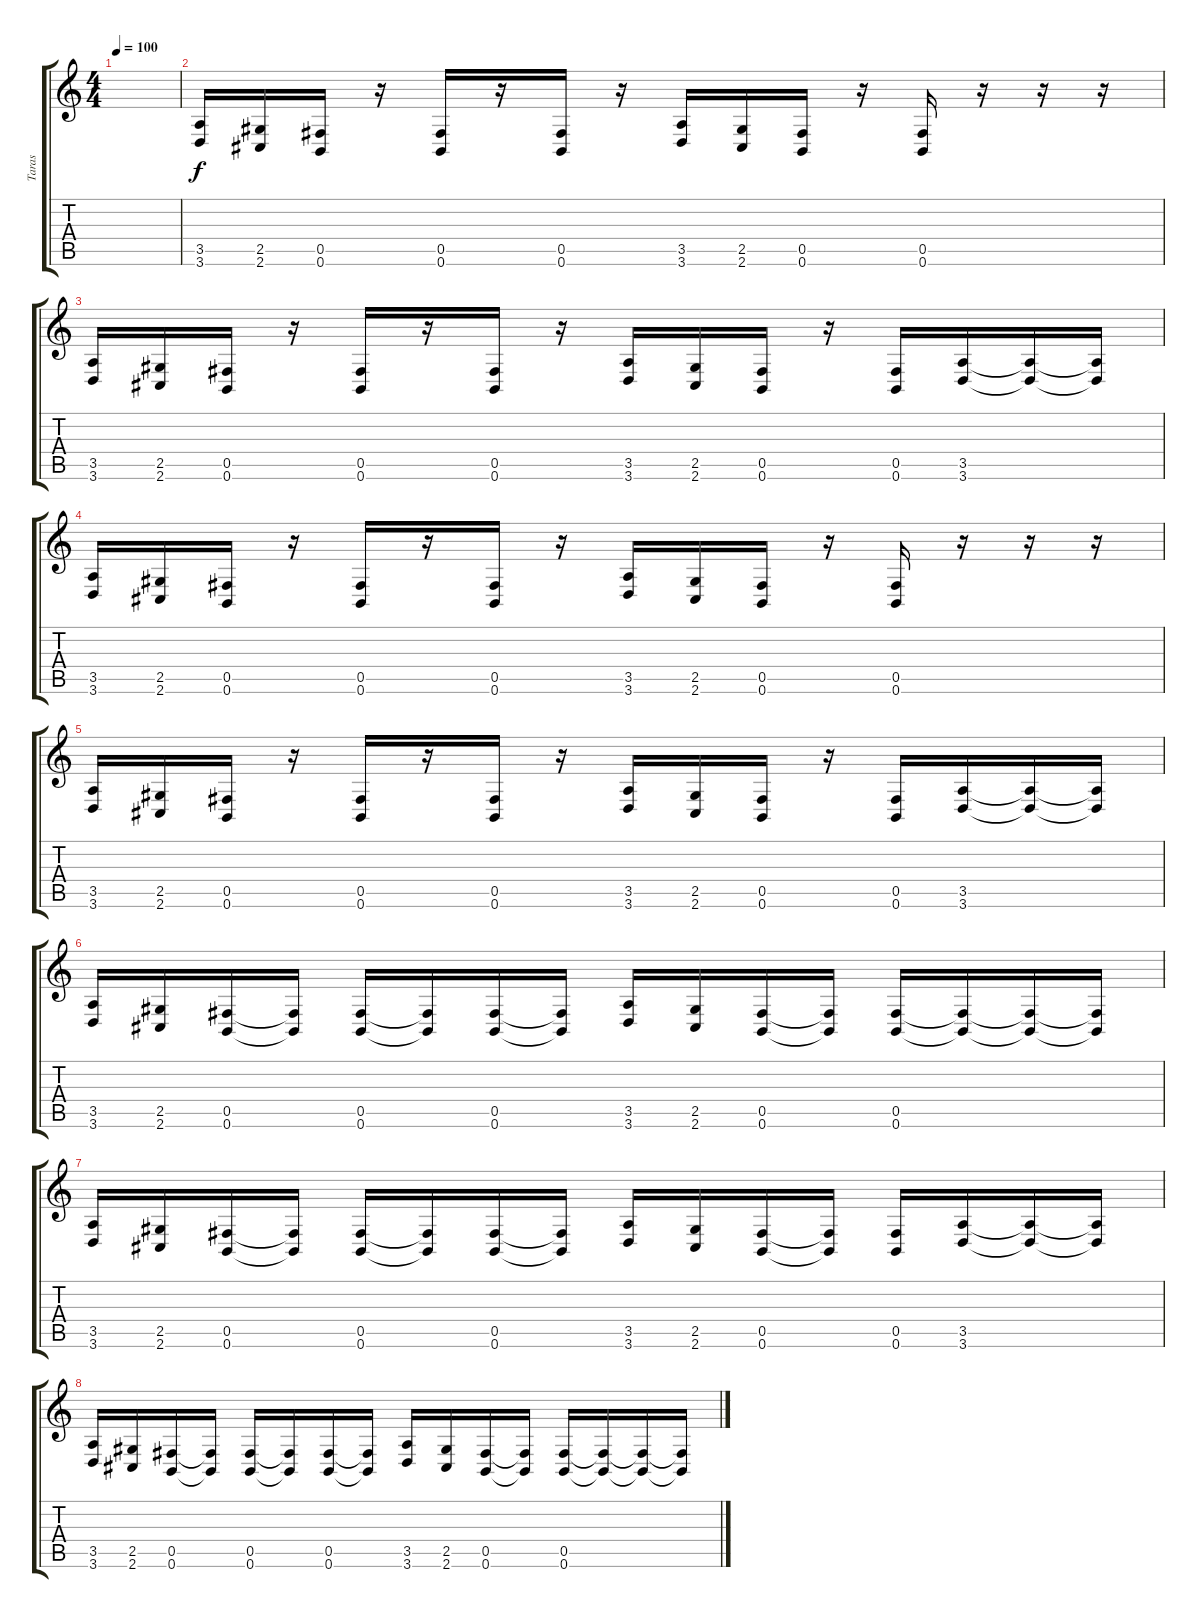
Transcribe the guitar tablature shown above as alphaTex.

\track ("Taras" "Taras") {instrument distortionguitar}
\staff {score tabs}
\tuning (Db4 Ab3 E3 B2 Gb2 B1) {hide}
\ts (4 4)
\tempo 100
\clef g2
\ks c
|
(3.5 3.6).16 (2.5 2.6).16 (0.5 0.6).16 r.16 (0.5 0.6).16 r.16 (0.5 0.6).16 r.16 (3.5 3.6).16 (2.5 2.6).16 (0.5 0.6).16 r.16 (0.5 0.6).16 r.16 r.16 r.16 |
(3.5 3.6).16 (2.5 2.6).16 (0.5 0.6).16 r.16 (0.5 0.6).16 r.16 (0.5 0.6).16 r.16 (3.5 3.6).16 (2.5 2.6).16 (0.5 0.6).16 r.16 (0.5 0.6).16 (3.5 3.6).16 (3.5{t} 3.6{t}).16 (3.5{t} 3.6{t}).16 |
(3.5 3.6).16 (2.5 2.6).16 (0.5 0.6).16 r.16 (0.5 0.6).16 r.16 (0.5 0.6).16 r.16 (3.5 3.6).16 (2.5 2.6).16 (0.5 0.6).16 r.16 (0.5 0.6).16 r.16 r.16 r.16 |
(3.5 3.6).16 (2.5 2.6).16 (0.5 0.6).16 r.16 (0.5 0.6).16 r.16 (0.5 0.6).16 r.16 (3.5 3.6).16 (2.5 2.6).16 (0.5 0.6).16 r.16 (0.5 0.6).16 (3.5 3.6).16 (3.5{t} 3.6{t}).16 (3.5{t} 3.6{t}).16 |
(3.5 3.6).16 (2.5 2.6).16 (0.5 0.6).16 (0.5{t} 0.6{t}).16 (0.5 0.6).16 (0.5{t} 0.6{t}).16 (0.5 0.6).16 (0.5{t} 0.6{t}).16 (3.5 3.6).16 (2.5 2.6).16 (0.5 0.6).16 (0.5{t} 0.6{t}).16 (0.5 0.6).16 (0.5{t} 0.6{t}).16 (0.5{t} 0.6{t}).16 (0.5{t} 0.6{t}).16 |
(3.5 3.6).16 (2.5 2.6).16 (0.5 0.6).16 (0.5{t} 0.6{t}).16 (0.5 0.6).16 (0.5{t} 0.6{t}).16 (0.5 0.6).16 (0.5{t} 0.6{t}).16 (3.5 3.6).16 (2.5 2.6).16 (0.5 0.6).16 (0.5{t} 0.6{t}).16 (0.5 0.6).16 (3.5 3.6).16 (3.5{t} 3.6{t}).16 (3.5{t} 3.6{t}).16 |
(3.5 3.6).16 (2.5 2.6).16 (0.5 0.6).16 (0.5{t} 0.6{t}).16 (0.5 0.6).16 (0.5{t} 0.6{t}).16 (0.5 0.6).16 (0.5{t} 0.6{t}).16 (3.5 3.6).16 (2.5 2.6).16 (0.5 0.6).16 (0.5{t} 0.6{t}).16 (0.5 0.6).16 (0.5{t} 0.6{t}).16 (0.5{t} 0.6{t}).16 (0.5{t} 0.6{t}).16
